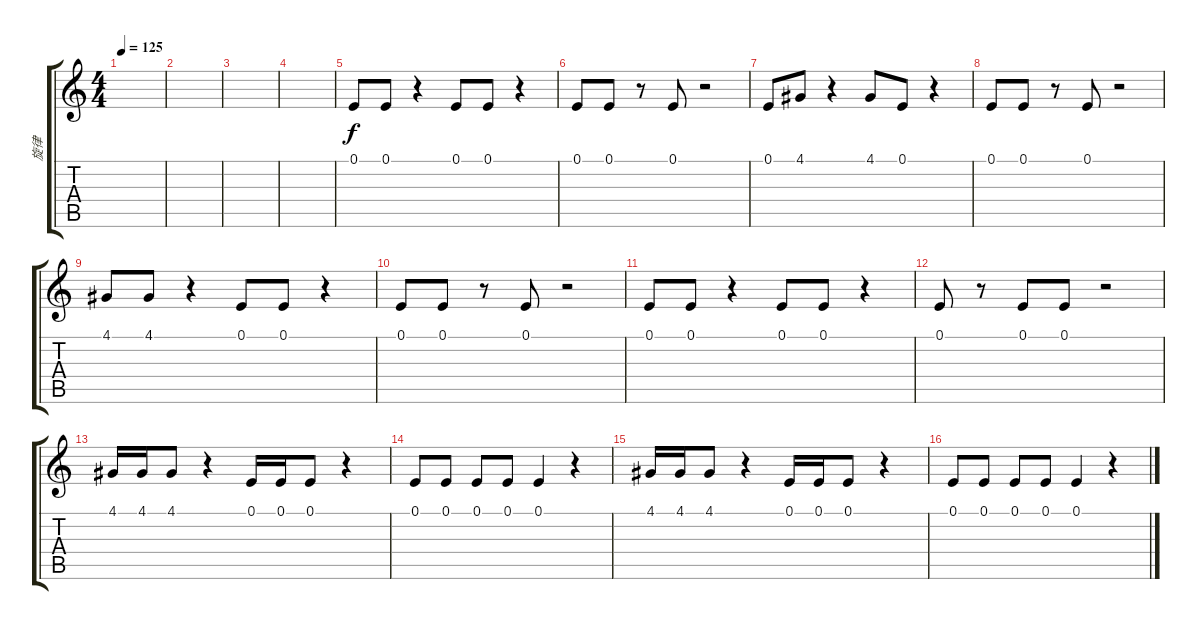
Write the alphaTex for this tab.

\track ("旋律" "旋律") {instrument lead5charang}
\staff {score tabs}
\tuning (E4 B3 G3 D3 A2 E2) {hide}
\ts (4 4)
\tempo 125
\clef g2
\ks c
|
|
|
|
0.1.8 0.1.8 r.4 0.1.8 0.1.8 r.4 |
0.1.8 0.1.8 r.8 0.1.8 r.2 |
0.1.8 4.1.8 r.4 4.1.8 0.1.8 r.4 |
0.1.8 0.1.8 r.8 0.1.8 r.2 |
4.1.8 4.1.8 r.4 0.1.8 0.1.8 r.4 |
0.1.8 0.1.8 r.8 0.1.8 r.2 |
0.1.8 0.1.8 r.4 0.1.8 0.1.8 r.4 |
0.1.8 r.8 0.1.8 0.1.8 r.2 |
4.1.16 4.1.16 4.1.8 r.4 0.1.16 0.1.16 0.1.8 r.4 |
0.1.8 0.1.8 0.1.8 0.1.8 0.1.4 r.4 |
4.1.16 4.1.16 4.1.8 r.4 0.1.16 0.1.16 0.1.8 r.4 |
0.1.8 0.1.8 0.1.8 0.1.8 0.1.4 r.4
